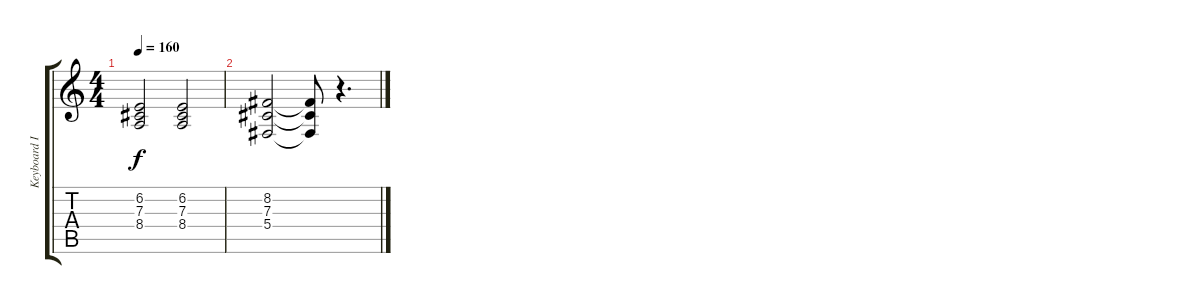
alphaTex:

\track ("Keyboard II" "Keyboard I") {instrument stringensemble1}
\staff {score tabs}
\tuning (Eb4 Bb3 Gb3 Db3 Ab2 Eb2) {hide}
\ts (4 4)
\tempo 160
\clef g2
\ks c
(6.2{t} 7.3{t} 8.4{t}).2{dy f} (6.2 7.3 8.4).2 |
(8.2 7.3 5.4).2 (8.2{t} 7.3{t} 5.4{t}).8 r.4{d}
